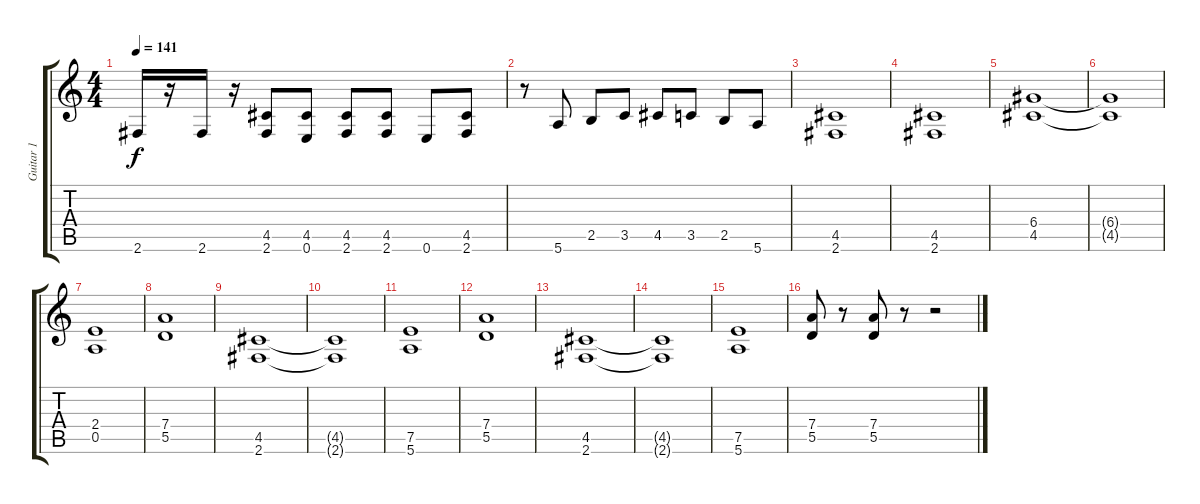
\track ("Guitar 1" "Guitar 1") {instrument distortionguitar}
\staff {score tabs}
\tuning (E4 B3 G3 D3 A2 E2) {hide}
\ts (4 4)
\tempo 141
\clef g2
\ks c
2.6.16{dy f} r.16 2.6.16 r.16 (4.5 2.6).8 (4.5 0.6).8 (4.5 2.6).8 (4.5 2.6).8 0.6.8 (4.5 2.6).8 |
r.8 5.6.8 2.5.8 3.5.8 4.5.8 3.5.8 2.5.8 5.6.8 |
(4.5 2.6).1 |
(4.5 2.6).1 |
(6.4 4.5).1 |
(6.4{t} 4.5{t}).1 |
(2.4 0.5).1 |
(7.4 5.5).1 |
(4.5 2.6).1 |
(4.5{t} 2.6{t}).1 |
(7.5 5.6).1 |
(7.4 5.5).1 |
(4.5 2.6).1 |
(4.5{t} 2.6{t}).1 |
(7.5 5.6).1 |
(7.4 5.5).8 r.8 (7.4 5.5).8 r.8 r.2
